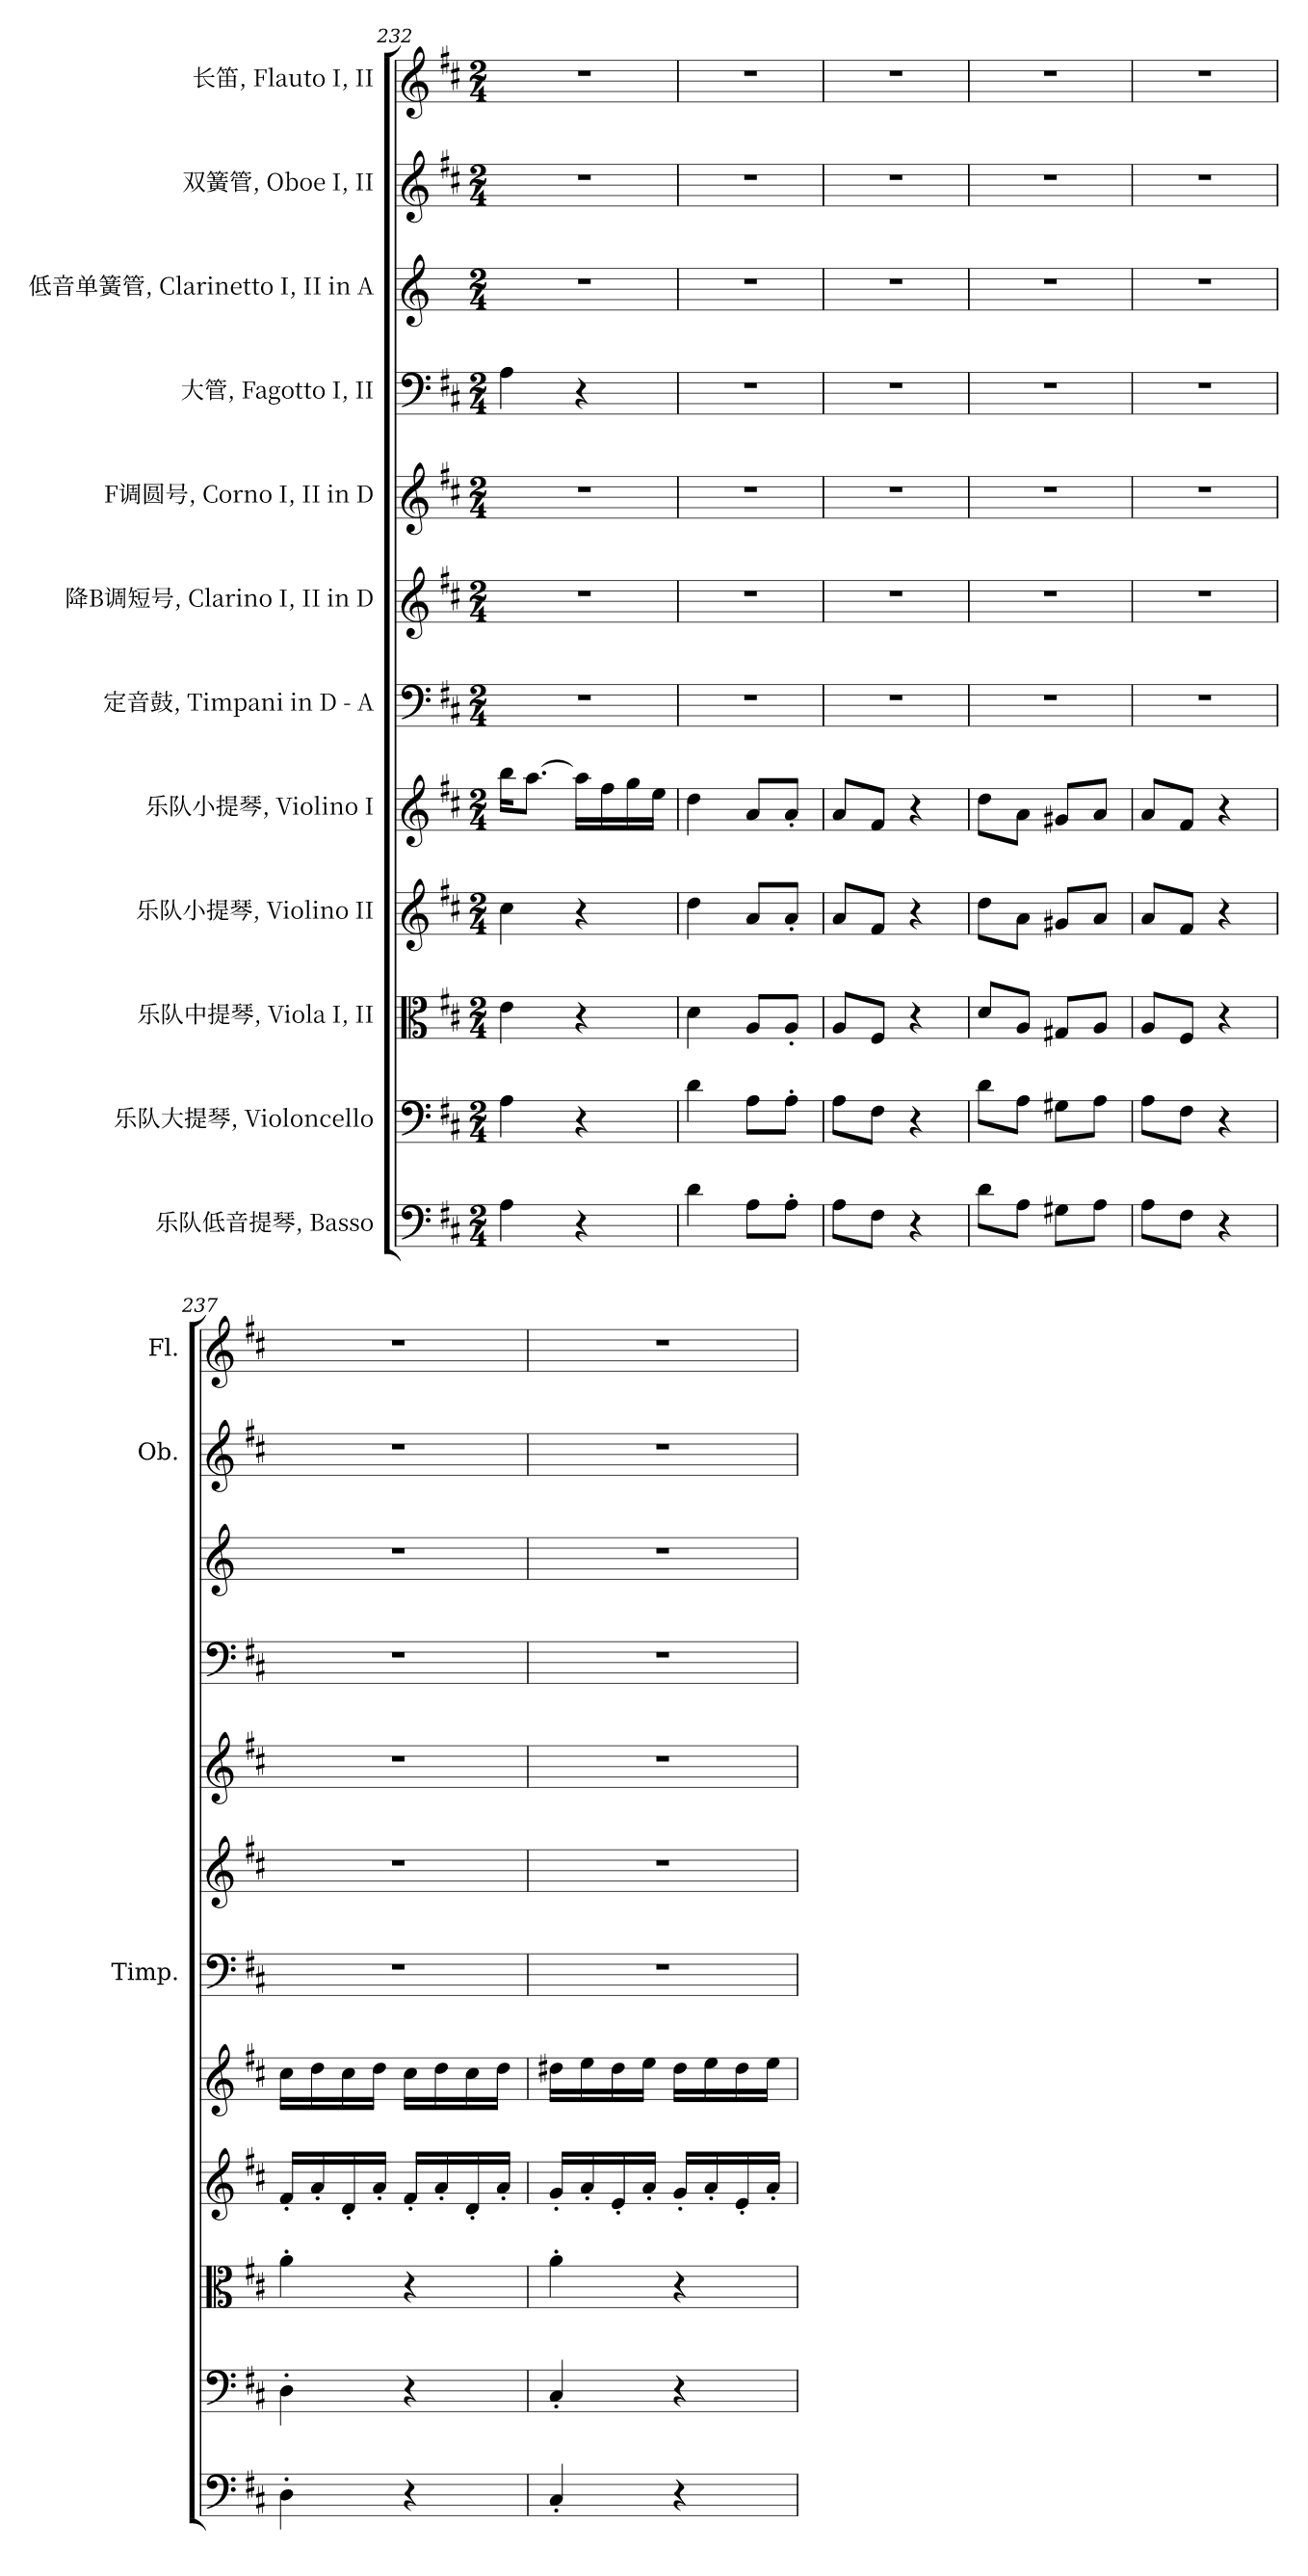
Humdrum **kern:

**kern	**kern	**kern	**kern	**kern	**kern	**kern	**kern	**kern	**kern	**kern	**kern
*part12	*part11	*part10	*part9	*part8	*part7	*part6	*part5	*part4	*part3	*part2	*part1
*staff12	*staff11	*staff10	*staff9	*staff8	*staff7	*staff6	*staff5	*staff4	*staff3	*staff2	*staff1
*I"乐队低音提琴, Basso	*I"乐队大提琴, Violoncello	*I"乐队中提琴, Viola I, II	*I"乐队小提琴, Violino II	*I"乐队小提琴, Violino I	*I"定音鼓, Timpani in D - A	*I"降B调短号, Clarino I, II in D	*I"F调圆号, Corno I, II in D	*I"大管, Fagotto I, II	*I"低音单簧管, Clarinetto I, II in A	*I"双簧管, Oboe I, II	*I"长笛, Flauto I, II
*	*	*	*	*	*I'Timp.	*	*	*	*	*I'Ob.	*I'Fl.
*clefF4	*clefF4	*clefC3	*clefG2	*clefG2	*clefF4	*clefG2	*clefG2	*clefF4	*clefG2	*clefG2	*clefG2
*ITrd7c12	*	*	*	*	*	*ITrd1c2	*ITrd4c7	*	*ITrd8c14	*	*
*k[f#c#]	*k[f#c#]	*k[f#c#]	*k[f#c#]	*k[f#c#]	*k[f#c#]	*k[]	*k[f#]	*k[f#c#]	*k[]	*k[f#c#]	*k[f#c#]
*M2/4	*M2/4	*M2/4	*M2/4	*M2/4	*M2/4	*M2/4	*M2/4	*M2/4	*M2/4	*M2/4	*M2/4
=232	=232	=232	=232	=232	=232	=232	=232	=232	=232	=232	=232
4AA\	4A\	4e\	4cc#\	16bb\KL	2r	2r	2r	4A\	2r	2r	2r
.	.	.	.	[8.aa\J	.	.	.	.	.	.	.
4r	4r	4r	4r	16aa\LL]	.	.	.	4r	.	.	.
.	.	.	.	16ff#\	.	.	.	.	.	.	.
.	.	.	.	16gg\	.	.	.	.	.	.	.
.	.	.	.	16ee\JJ	.	.	.	.	.	.	.
=233	=233	=233	=233	=233	=233	=233	=233	=233	=233	=233	=233
4D\	4d\	4d\	4dd\	4dd\	2r	2r	2r	2r	2r	2r	2r
8AA\L	8A\L	8A/L	8a/L	8a/L	.	.	.	.	.	.	.
8AA'\J	8A'\J	8A'/J	8a'/J	8a'/J	.	.	.	.	.	.	.
=234	=234	=234	=234	=234	=234	=234	=234	=234	=234	=234	=234
8AA\L	8A\L	8A/L	8a/L	8a/L	2r	2r	2r	2r	2r	2r	2r
8FF#\J	8F#\J	8F#/J	8f#/J	8f#/J	.	.	.	.	.	.	.
4r	4r	4r	4r	4r	.	.	.	.	.	.	.
=235	=235	=235	=235	=235	=235	=235	=235	=235	=235	=235	=235
8D\L	8d\L	8d/L	8dd\L	8dd\L	2r	2r	2r	2r	2r	2r	2r
8AA\J	8A\J	8A/J	8a\J	8a\J	.	.	.	.	.	.	.
8GG#X\L	8G#X\L	8G#X/L	8g#X/L	8g#X/L	.	.	.	.	.	.	.
8AA\J	8A\J	8A/J	8a/J	8a/J	.	.	.	.	.	.	.
=236	=236	=236	=236	=236	=236	=236	=236	=236	=236	=236	=236
8AA\L	8A\L	8A/L	8a/L	8a/L	2r	2r	2r	2r	2r	2r	2r
8FF#\J	8F#\J	8F#/J	8f#/J	8f#/J	.	.	.	.	.	.	.
4r	4r	4r	4r	4r	.	.	.	.	.	.	.
!!LO:PB:g=z
=237	=237	=237	=237	=237	=237	=237	=237	=237	=237	=237	=237
4DD'\	4D'\	4a'\	16f#'/LL	16cc#\LL	2r	2r	2r	2r	2r	2r	2r
.	.	.	16a'/	16dd\	.	.	.	.	.	.	.
.	.	.	16d'/	16cc#\	.	.	.	.	.	.	.
.	.	.	16a'/JJ	16dd\JJ	.	.	.	.	.	.	.
4r	4r	4r	16f#'/LL	16cc#\LL	.	.	.	.	.	.	.
.	.	.	16a'/	16dd\	.	.	.	.	.	.	.
.	.	.	16d'/	16cc#\	.	.	.	.	.	.	.
.	.	.	16a'/JJ	16dd\JJ	.	.	.	.	.	.	.
=238	=238	=238	=238	=238	=238	=238	=238	=238	=238	=238	=238
4CC#'/	4C#'/	4a'\	16g'/LL	16dd#X\LL	2r	2r	2r	2r	2r	2r	2r
.	.	.	16a'/	16ee\	.	.	.	.	.	.	.
.	.	.	16e'/	16dd#\	.	.	.	.	.	.	.
.	.	.	16a'/JJ	16ee\JJ	.	.	.	.	.	.	.
4r	4r	4r	16g'/LL	16dd#\LL	.	.	.	.	.	.	.
.	.	.	16a'/	16ee\	.	.	.	.	.	.	.
.	.	.	16e'/	16dd#\	.	.	.	.	.	.	.
.	.	.	16a'/JJ	16ee\JJ	.	.	.	.	.	.	.
=	=	=	=	=	=	=	=	=	=	=	=
*-	*-	*-	*-	*-	*-	*-	*-	*-	*-	*-	*-
